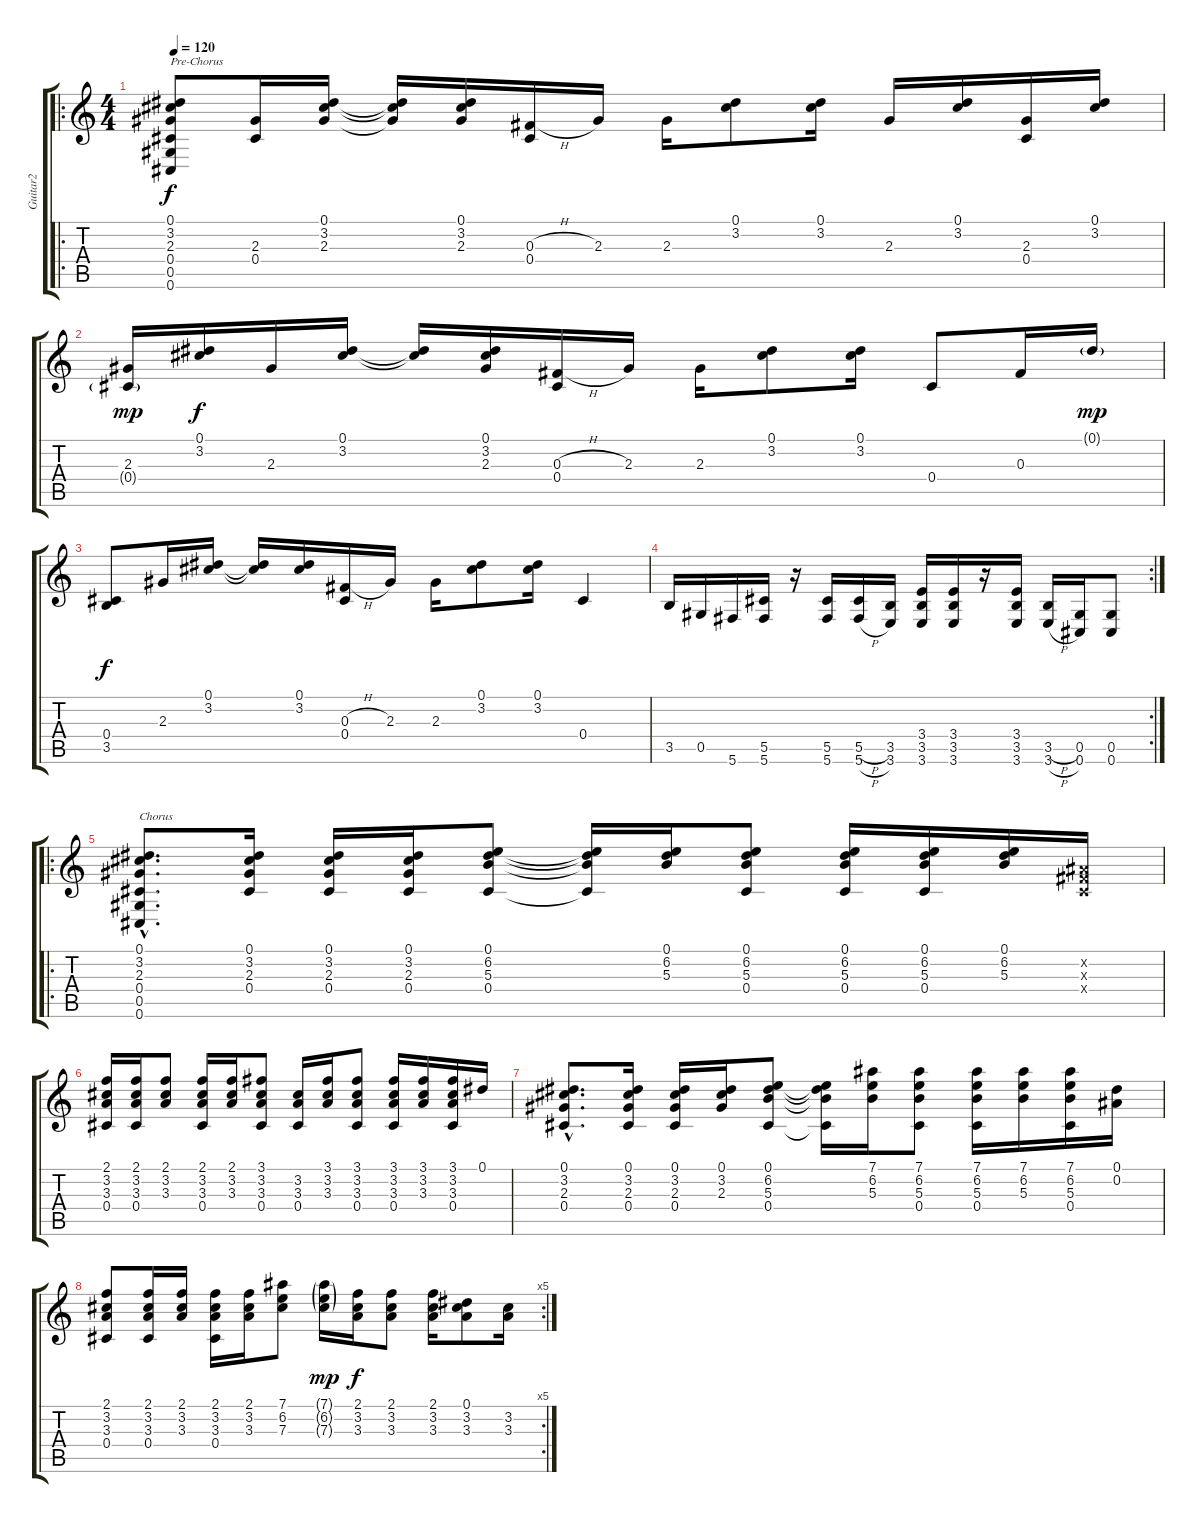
\track ("Guitar2" "Guitar2") {instrument acousticguitarsteel}
\staff {score tabs}
\tuning (Eb4 Bb3 Gb3 Db3 Ab2 Db2) {hide}
\ro
\ts (4 4)
\tempo 120
\clef g2
\ks c
(0.1 3.2 2.3 0.4 0.5 0.6).8{txt "Pre-Chorus" dy f} (2.3 0.4).16 (0.1 3.2 2.3).16 (0.1{t} 3.2{t} 2.3{t}).16 (0.1 3.2 2.3).16 (0.3{h} 0.4).16 2.3.16 2.3.16 (0.1 3.2).8 (0.1 3.2).16 2.3.16 (0.1 3.2).16 (2.3 0.4).16 (0.1 3.2).16 |
(2.3 0.4{g}).16{dy mp} (0.1 3.2).16{dy f} 2.3.16 (0.1 3.2).16 (0.1{t} 3.2{t}).16 (0.1 3.2 2.3).16 (0.3{h} 0.4).16 2.3.16 2.3.16 (0.1 3.2).8 (0.1 3.2).16 0.4.8 0.3.16 0.1{g}.16{dy mp} |
(0.4 3.5).8{dy f} 2.3.16 (0.1 3.2).16 (0.1{t} 3.2{t}).16 (0.1 3.2).16 (0.3{h} 0.4).16 2.3.16 2.3.16 (0.1 3.2).8 (0.1 3.2).16 0.4.4 |
\rc 2
3.5.16 0.5.16 5.6.16 (5.5 5.6).16 r.16 (5.5 5.6).16 (5.5{h} 5.6{h}).16 (3.5 3.6).16 (3.4 3.5 3.6).16 (3.4 3.5 3.6).16 r.16 (3.4 3.5 3.6).16 (3.5{h} 3.6{h}).16 (0.5 0.6).16 (0.5 0.6).8 |
\ro
(0.1{hac} 3.2{hac} 2.3{hac} 0.4{hac} 0.5{hac} 0.6{hac}).8{d txt "Chorus"} (0.1 3.2 2.3 0.4).16 (0.1 3.2 2.3 0.4).16 (0.1 3.2 2.3 0.4).16 (0.1 6.2 5.3 0.4).8 (0.1{t} 6.2{t} 5.3{t} 0.4{t}).16 (0.1 6.2 5.3).16 (0.1 6.2 5.3 0.4).8 (0.1 6.2 5.3 0.4).16 (0.1 6.2 5.3 0.4).16 (0.1 6.2 5.3).16 (0.2{x} 0.3{x} 0.4{x}).16 |
(2.1 3.2 3.3 0.4).16 (2.1 3.2 3.3 0.4).16 (2.1 3.2 3.3).8 (2.1 3.2 3.3 0.4).16 (2.1 3.2 3.3).16 (3.1 3.2 3.3 0.4).8 (3.2 3.3 0.4).16 (3.1 3.2 3.3).16 (3.1 3.2 3.3 0.4).8 (3.1 3.2 3.3 0.4).16 (3.1 3.2 3.3).16 (3.1 3.2 3.3 0.4).16 0.1.16 |
(0.1{hac} 3.2{hac} 2.3{hac} 0.4{hac}).8{d} (0.1 3.2 2.3 0.4).16 (0.1 3.2 2.3 0.4).16 (0.1 3.2 2.3).16 (0.1 6.2 5.3 0.4).8 (0.1{t} 6.2{t} 5.3{t} 0.4{t}).16 (7.1 6.2 5.3).16 (7.1 6.2 5.3 0.4).8 (7.1 6.2 5.3 0.4).16 (7.1 6.2 5.3).16 (7.1 6.2 5.3 0.4).16 (0.1 0.2).16 |
\rc 5
(2.1 3.2 3.3 0.4).8 (2.1 3.2 3.3 0.4).16 (2.1 3.2 3.3).16 (2.1 3.2 3.3 0.4).16 (2.1 3.2 3.3).16 (7.1 6.2 7.3).8 (7.1{g} 6.2{g} 7.3{g}).16{dy mp} (2.1 3.2 3.3).16{dy f} (2.1 3.2 3.3).8 (2.1 3.2 3.3).16 (0.1 3.2 3.3).8 (3.2 3.3).16
